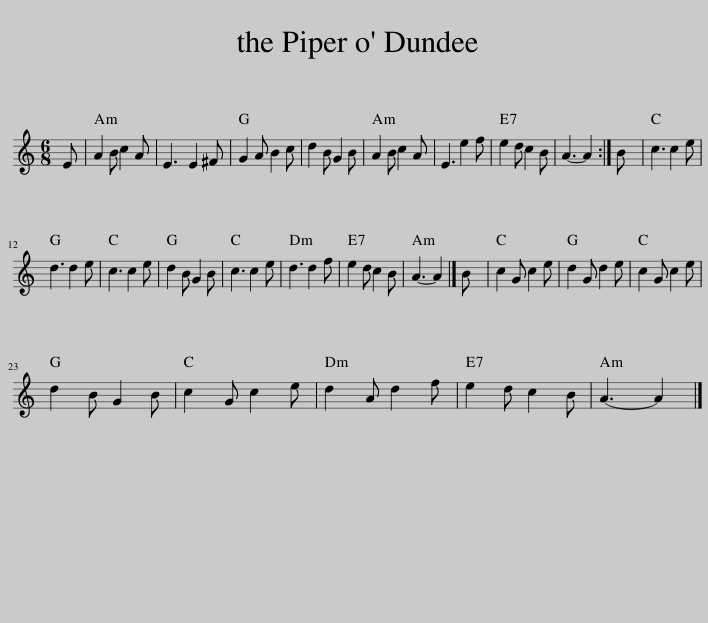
X:1
L:1/8
M:6/8
I:linebreak $
K:C
V:1 treble
V:1
 E | A2 B c2 A | E3 E2 ^F | G2 A B2 c | d2 B G2 B | %5
 A2 B c2 A | E3 e2 f | e2 d c2 B | A3- A2 :| B | %10
 c3 c2 e |$ d3 d2 e | c3 c2 e | d2 B G2 B | c3 c2 e | %15
 d3 d2 f | e2 d c2 B | A3- A2 |] B | c2 G c2 e | %20
 d2 G d2 e | c2 G c2 e |$ d2 B G2 B | c2 G c2 e | d2 A d2 f | %25
 e2 d c2 B | A3- A2 |] %27
